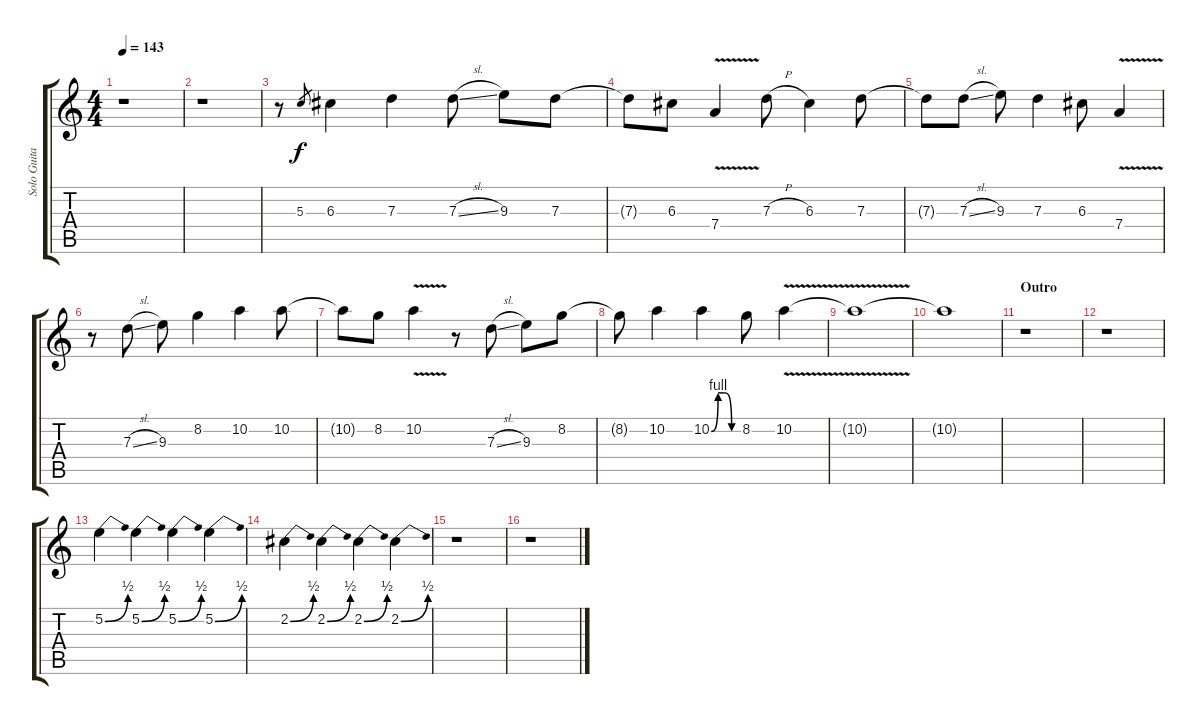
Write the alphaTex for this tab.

\track ("Solo Guitar" "Solo Guita") {instrument overdrivenguitar}
\staff {score tabs}
\tuning (E4 B3 G3 D3 A2 E2) {hide}
\ts (4 4)
\tempo 143
\clef g2
\ks c
r.1{dy f} |
r.1 |
r.8 5.3.8{gr} 6.3.4 7.3.4 7.3{sl}.8 9.3.8 7.3.8 |
7.3{t}.8 6.3.8 7.4{v}.4 7.3{h}.8 6.3.4 7.3.8 |
7.3{t}.8 7.3{sl}.8 9.3.8 7.3.4 6.3.8 7.4{v}.4 |
r.8 7.3{sl}.8 9.3.8 8.2.4 10.2.4 10.2.8 |
10.2{t}.8 8.2.8 10.2{v}.4 r.8 7.3{sl}.8 9.3.8 8.2.8 |
8.2{t}.8 10.2.4 10.2{be (custom 0 0 15 4 30 4 45 0 60 0)}.4 8.2.8 10.2{v}.4 |
10.2{t}.1 |
10.2{t}.1 |
\section ("" "Outro")
r.1 |
r.1 |
5.2{be (bend 0 0 60 2)}.4 5.2{be (bend 0 0 60 2)}.4 5.2{be (bend 0 0 60 2)}.4 5.2{be (bend 0 0 60 2)}.4 |
2.2{be (bend 0 0 60 2)}.4 2.2{be (bend 0 0 60 2)}.4 2.2{be (bend 0 0 60 2)}.4 2.2{be (bend 0 0 60 2)}.4 |
r.1 |
r.1
